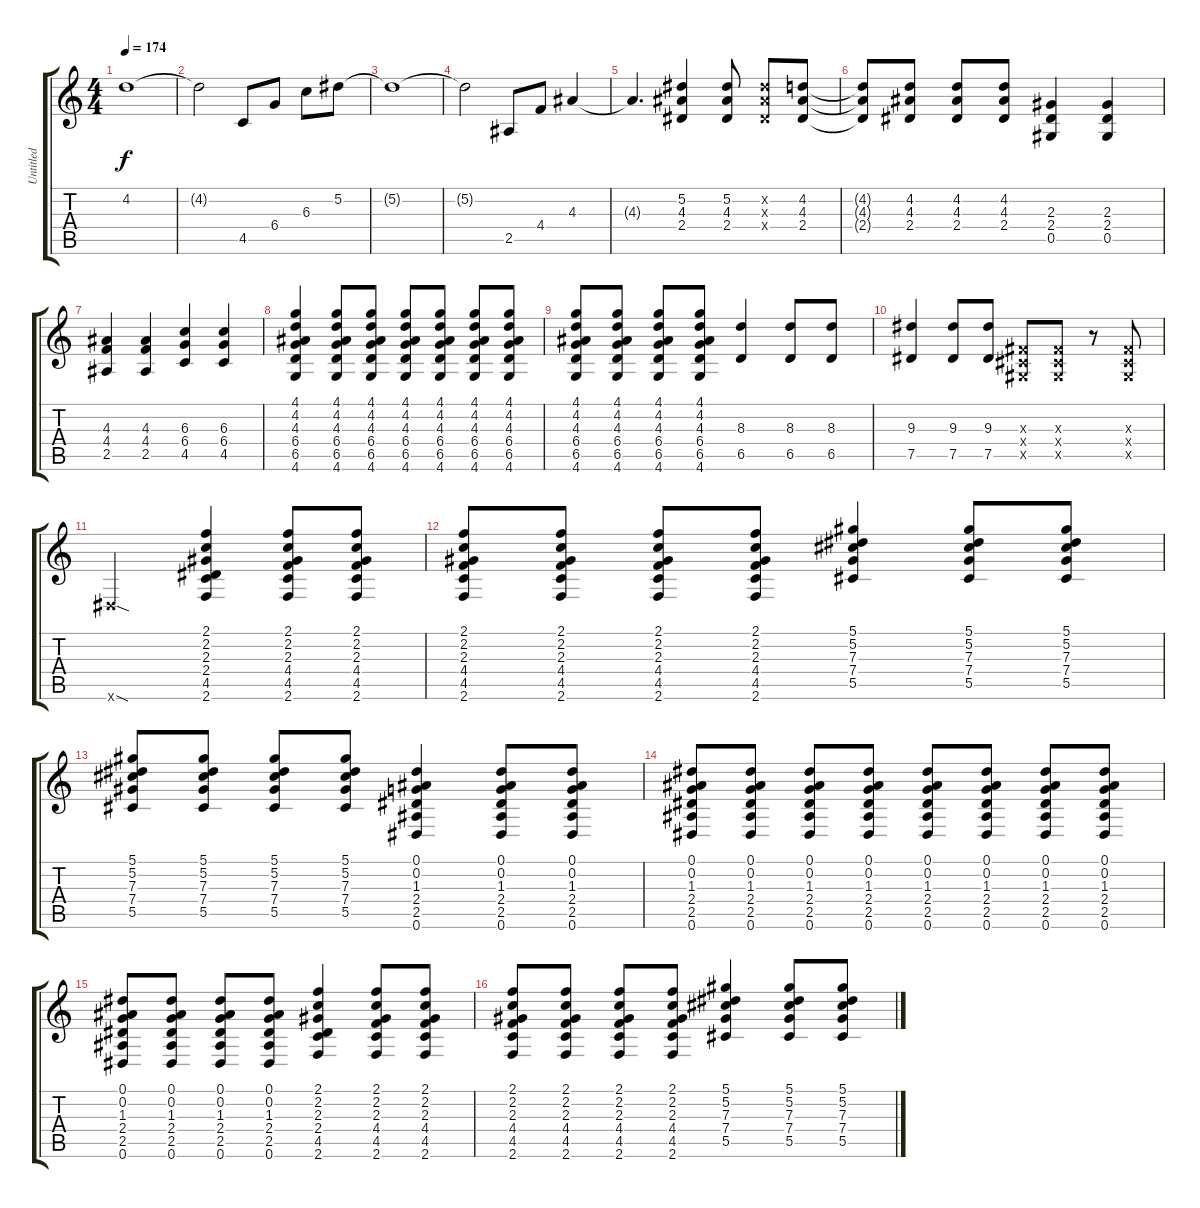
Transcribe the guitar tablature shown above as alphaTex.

\track ("Untitled" "Untitled") {instrument overdrivenguitar}
\staff {score tabs}
\tuning (Eb4 Bb3 Gb3 Db3 Ab2 Eb2) {hide}
\ts (4 4)
\tempo 174
\clef g2
\ks c
4.2{t}.1{dy f} |
4.2{t}.2 4.5.8 6.4.8 6.3.8 5.2.8 |
5.2{t}.1 |
5.2{t}.2 2.5.8 4.4.8 4.3.4 |
4.3{t}.4{d} (5.2 4.3 2.4).4 (5.2 4.3 2.4).8 (5.2{x} 4.3{x} 2.4{x}).8 (4.2 4.3 2.4).8 |
(4.2{t} 4.3{t} 2.4{t}).8 (4.2 4.3 2.4).8 (4.2 4.3 2.4).8 (4.2 4.3 2.4).8 (2.3 2.4 0.5).4 (2.3 2.4 0.5).4 |
(4.3 4.4 2.5).4 (4.3 4.4 2.5).4 (6.3 6.4 4.5).4 (6.3 6.4 4.5).4 |
(4.1 4.2 4.3 6.4 6.5 4.6).4 (4.1 4.2 4.3 6.4 6.5 4.6).8 (4.1 4.2 4.3 6.4 6.5 4.6).8 (4.1 4.2 4.3 6.4 6.5 4.6).8 (4.1 4.2 4.3 6.4 6.5 4.6).8 (4.1 4.2 4.3 6.4 6.5 4.6).8 (4.1 4.2 4.3 6.4 6.5 4.6).8 |
(4.1 4.2 4.3 6.4 6.5 4.6).8 (4.1 4.2 4.3 6.4 6.5 4.6).8 (4.1 4.2 4.3 6.4 6.5 4.6).8 (4.1 4.2 4.3 6.4 6.5 4.6).8 (8.3 6.5).4 (8.3 6.5).8 (8.3 6.5).8 |
(9.3 7.5).4 (9.3 7.5).8 (9.3 7.5).8 (0.3{x} 0.4{x} 0.5{x}).8 (0.3{x} 0.4{x} 0.5{x}).8 r.8 (0.3{x} 0.4{x} 0.5{x}).8 |
0.6{sod x}.2 (2.1 2.2 2.3 2.4 4.5 2.6).4 (2.1 2.2 2.3 4.4 4.5 2.6).8 (2.1 2.2 2.3 4.4 4.5 2.6).8 |
(2.1 2.2 2.3 4.4 4.5 2.6).8 (2.1 2.2 2.3 4.4 4.5 2.6).8 (2.1 2.2 2.3 4.4 4.5 2.6).8 (2.1 2.2 2.3 4.4 4.5 2.6).8 (5.1 5.2 7.3 7.4 5.5).4 (5.1 5.2 7.3 7.4 5.5).8 (5.1 5.2 7.3 7.4 5.5).8 |
(5.1 5.2 7.3 7.4 5.5).8 (5.1 5.2 7.3 7.4 5.5).8 (5.1 5.2 7.3 7.4 5.5).8 (5.1 5.2 7.3 7.4 5.5).8 (0.1 0.2 1.3 2.4 2.5 0.6).4 (0.1 0.2 1.3 2.4 2.5 0.6).8 (0.1 0.2 1.3 2.4 2.5 0.6).8 |
(0.1 0.2 1.3 2.4 2.5 0.6).8 (0.1 0.2 1.3 2.4 2.5 0.6).8 (0.1 0.2 1.3 2.4 2.5 0.6).8 (0.1 0.2 1.3 2.4 2.5 0.6).8 (0.1 0.2 1.3 2.4 2.5 0.6).8 (0.1 0.2 1.3 2.4 2.5 0.6).8 (0.1 0.2 1.3 2.4 2.5 0.6).8 (0.1 0.2 1.3 2.4 2.5 0.6).8 |
(0.1 0.2 1.3 2.4 2.5 0.6).8 (0.1 0.2 1.3 2.4 2.5 0.6).8 (0.1 0.2 1.3 2.4 2.5 0.6).8 (0.1 0.2 1.3 2.4 2.5 0.6).8 (2.1 2.2 2.3 2.4 4.5 2.6).4 (2.1 2.2 2.3 4.4 4.5 2.6).8 (2.1 2.2 2.3 4.4 4.5 2.6).8 |
(2.1 2.2 2.3 4.4 4.5 2.6).8 (2.1 2.2 2.3 4.4 4.5 2.6).8 (2.1 2.2 2.3 4.4 4.5 2.6).8 (2.1 2.2 2.3 4.4 4.5 2.6).8 (5.1 5.2 7.3 7.4 5.5).4 (5.1 5.2 7.3 7.4 5.5).8 (5.1 5.2 7.3 7.4 5.5).8
